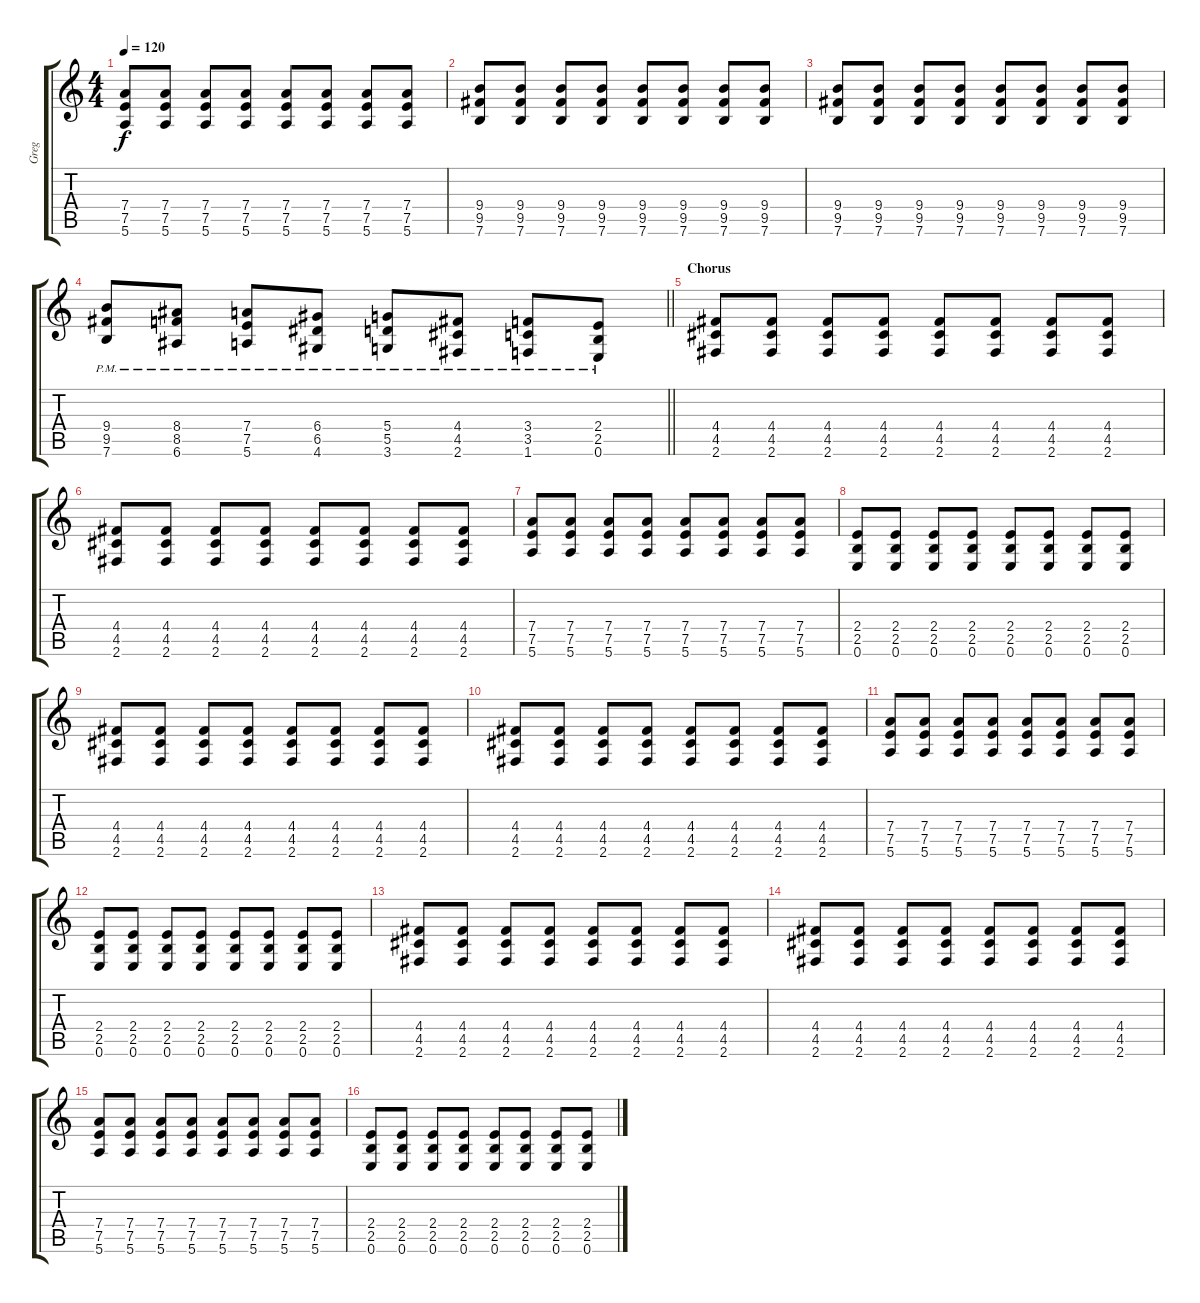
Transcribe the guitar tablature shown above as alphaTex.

\track ("Greg" "Greg") {instrument distortionguitar}
\staff {score tabs}
\tuning (E4 B3 G3 D3 A2 E2) {hide}
\ts (4 4)
\tempo 120
\clef g2
\ks c
(7.4 7.5 5.6).8{dy f} (7.4 7.5 5.6).8 (7.4 7.5 5.6).8 (7.4 7.5 5.6).8 (7.4 7.5 5.6).8 (7.4 7.5 5.6).8 (7.4 7.5 5.6).8 (7.4 7.5 5.6).8 |
(9.4 9.5 7.6).8 (9.4 9.5 7.6).8 (9.4 9.5 7.6).8 (9.4 9.5 7.6).8 (9.4 9.5 7.6).8 (9.4 9.5 7.6).8 (9.4 9.5 7.6).8 (9.4 9.5 7.6).8 |
(9.4 9.5 7.6).8 (9.4 9.5 7.6).8 (9.4 9.5 7.6).8 (9.4 9.5 7.6).8 (9.4 9.5 7.6).8 (9.4 9.5 7.6).8 (9.4 9.5 7.6).8 (9.4 9.5 7.6).8 |
\barLineRight lightlight
(9.4{pm} 9.5{pm} 7.6{pm}).8 (8.4{pm} 8.5{pm} 6.6{pm}).8 (7.4{pm} 7.5{pm} 5.6{pm}).8 (6.4{pm} 6.5{pm} 4.6{pm}).8 (5.4{pm} 5.5{pm} 3.6{pm}).8 (4.4{pm} 4.5{pm} 2.6{pm}).8 (3.4{pm} 3.5{pm} 1.6{pm}).8 (2.4{pm} 2.5{pm} 0.6{pm}).8 |
\section ("" "Chorus")
(4.4 4.5 2.6).8 (4.4 4.5 2.6).8 (4.4 4.5 2.6).8 (4.4 4.5 2.6).8 (4.4 4.5 2.6).8 (4.4 4.5 2.6).8 (4.4 4.5 2.6).8 (4.4 4.5 2.6).8 |
(4.4 4.5 2.6).8 (4.4 4.5 2.6).8 (4.4 4.5 2.6).8 (4.4 4.5 2.6).8 (4.4 4.5 2.6).8 (4.4 4.5 2.6).8 (4.4 4.5 2.6).8 (4.4 4.5 2.6).8 |
(7.4 7.5 5.6).8 (7.4 7.5 5.6).8 (7.4 7.5 5.6).8 (7.4 7.5 5.6).8 (7.4 7.5 5.6).8 (7.4 7.5 5.6).8 (7.4 7.5 5.6).8 (7.4 7.5 5.6).8 |
(2.4 2.5 0.6).8 (2.4 2.5 0.6).8 (2.4 2.5 0.6).8 (2.4 2.5 0.6).8 (2.4 2.5 0.6).8 (2.4 2.5 0.6).8 (2.4 2.5 0.6).8 (2.4 2.5 0.6).8 |
(4.4 4.5 2.6).8 (4.4 4.5 2.6).8 (4.4 4.5 2.6).8 (4.4 4.5 2.6).8 (4.4 4.5 2.6).8 (4.4 4.5 2.6).8 (4.4 4.5 2.6).8 (4.4 4.5 2.6).8 |
(4.4 4.5 2.6).8 (4.4 4.5 2.6).8 (4.4 4.5 2.6).8 (4.4 4.5 2.6).8 (4.4 4.5 2.6).8 (4.4 4.5 2.6).8 (4.4 4.5 2.6).8 (4.4 4.5 2.6).8 |
(7.4 7.5 5.6).8 (7.4 7.5 5.6).8 (7.4 7.5 5.6).8 (7.4 7.5 5.6).8 (7.4 7.5 5.6).8 (7.4 7.5 5.6).8 (7.4 7.5 5.6).8 (7.4 7.5 5.6).8 |
(2.4 2.5 0.6).8 (2.4 2.5 0.6).8 (2.4 2.5 0.6).8 (2.4 2.5 0.6).8 (2.4 2.5 0.6).8 (2.4 2.5 0.6).8 (2.4 2.5 0.6).8 (2.4 2.5 0.6).8 |
(4.4 4.5 2.6).8 (4.4 4.5 2.6).8 (4.4 4.5 2.6).8 (4.4 4.5 2.6).8 (4.4 4.5 2.6).8 (4.4 4.5 2.6).8 (4.4 4.5 2.6).8 (4.4 4.5 2.6).8 |
(4.4 4.5 2.6).8 (4.4 4.5 2.6).8 (4.4 4.5 2.6).8 (4.4 4.5 2.6).8 (4.4 4.5 2.6).8 (4.4 4.5 2.6).8 (4.4 4.5 2.6).8 (4.4 4.5 2.6).8 |
(7.4 7.5 5.6).8 (7.4 7.5 5.6).8 (7.4 7.5 5.6).8 (7.4 7.5 5.6).8 (7.4 7.5 5.6).8 (7.4 7.5 5.6).8 (7.4 7.5 5.6).8 (7.4 7.5 5.6).8 |
(2.4 2.5 0.6).8 (2.4 2.5 0.6).8 (2.4 2.5 0.6).8 (2.4 2.5 0.6).8 (2.4 2.5 0.6).8 (2.4 2.5 0.6).8 (2.4 2.5 0.6).8 (2.4 2.5 0.6).8
